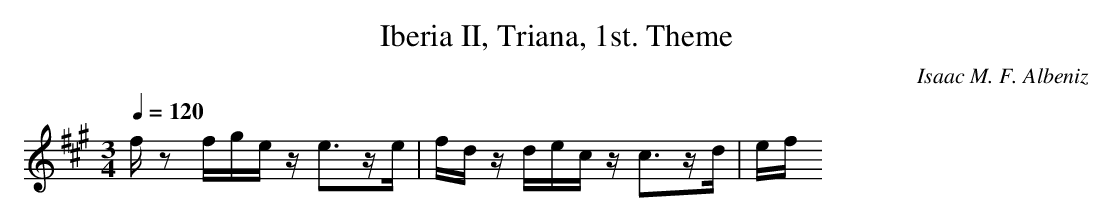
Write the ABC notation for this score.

X:1
T: Iberia II, Triana, 1st. Theme
C: Isaac M. F. Albeniz
M: 3/4
L: 1/16
Q:1/4=120
K:A % 3 sharps
fz2 fge ze3ze| \
fdz dec zc3zd| \
ef
